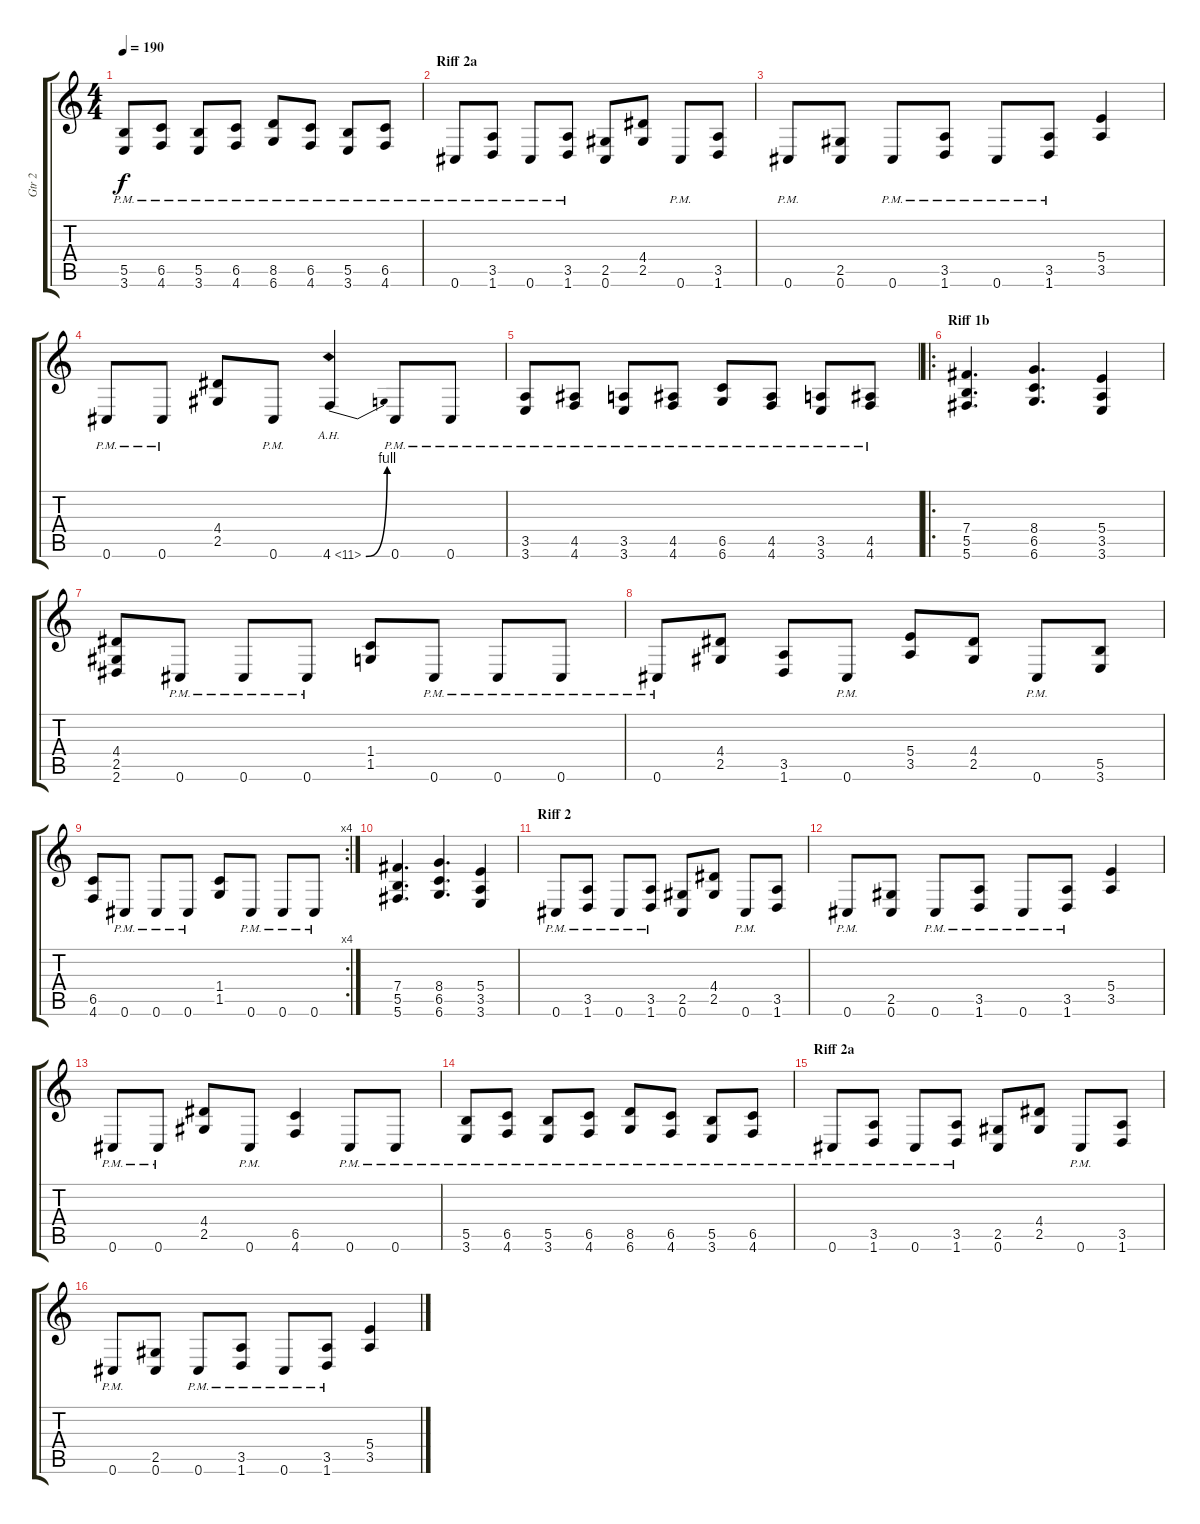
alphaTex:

\track ("Gtr 2" "Gtr 2") {instrument distortionguitar}
\staff {score tabs}
\tuning (Db4 Ab3 E3 B2 Gb2 Db2) {hide}
\ts (4 4)
\tempo 190
\clef g2
\ks c
(5.5{pm} 3.6{pm}).8{dy f} (6.5{pm} 4.6{pm}).8 (5.5{pm} 3.6{pm}).8 (6.5{pm} 4.6{pm}).8 (8.5{pm} 6.6{pm}).8 (6.5{pm} 4.6{pm}).8 (5.5{pm} 3.6{pm}).8 (6.5{pm} 4.6{pm}).8 |
\section ("" "Riff 2a")
0.6{pm}.8 (3.5{pm} 1.6{pm}).8 0.6{pm}.8 (3.5{pm} 1.6{pm}).8 (2.5 0.6).8 (4.4 2.5).8 0.6{pm}.8 (3.5 1.6).8 |
0.6{pm}.8 (2.5 0.6).8 0.6{pm}.8 (3.5{pm} 1.6{pm}).8 0.6{pm}.8 (3.5{pm} 1.6{pm}).8 (5.4 3.5).4 |
0.6{pm}.8 0.6{pm}.8 (4.4 2.5).8 0.6{pm}.8 4.6{be (bend 0 0 60 4) ah 7}.4 0.6{pm}.8 0.6{pm}.8 |
(3.5{pm} 3.6{pm}).8 (4.5{pm} 4.6{pm}).8 (3.5{pm} 3.6{pm}).8 (4.5{pm} 4.6{pm}).8 (6.5{pm} 6.6{pm}).8 (4.5{pm} 4.6{pm}).8 (3.5{pm} 3.6{pm}).8 (4.5{pm} 4.6{pm}).8 |
\ro
\section ("" "Riff 1b")
(7.4 5.5 5.6).4{d} (8.4 6.5 6.6).4{d} (5.4 3.5 3.6).4 |
(4.4 2.5 2.6).8 0.6{pm}.8 0.6{pm}.8 0.6{pm}.8 (1.4 1.5).8 0.6{pm}.8 0.6{pm}.8 0.6{pm}.8 |
0.6{pm}.8 (4.4 2.5).8 (3.5 1.6).8 0.6{pm}.8 (5.4 3.5).8 (4.4 2.5).8 0.6{pm}.8 (5.5 3.6).8 |
\rc 4
(6.5 4.6).8 0.6{pm}.8 0.6{pm}.8 0.6{pm}.8 (1.4 1.5).8 0.6{pm}.8 0.6{pm}.8 0.6{pm}.8 |
(7.4 5.5 5.6).4{d} (8.4 6.5 6.6).4{d} (5.4 3.5 3.6).4 |
\section ("" "Riff 2")
0.6{pm}.8 (3.5{pm} 1.6{pm}).8 0.6{pm}.8 (3.5{pm} 1.6{pm}).8 (2.5 0.6).8 (4.4 2.5).8 0.6{pm}.8 (3.5 1.6).8 |
0.6{pm}.8 (2.5 0.6).8 0.6{pm}.8 (3.5{pm} 1.6{pm}).8 0.6{pm}.8 (3.5{pm} 1.6{pm}).8 (5.4 3.5).4 |
0.6{pm}.8 0.6{pm}.8 (4.4 2.5).8 0.6{pm}.8 (6.5 4.6).4 0.6{pm}.8 0.6{pm}.8 |
(5.5{pm} 3.6{pm}).8 (6.5{pm} 4.6{pm}).8 (5.5{pm} 3.6{pm}).8 (6.5{pm} 4.6{pm}).8 (8.5{pm} 6.6{pm}).8 (6.5{pm} 4.6{pm}).8 (5.5{pm} 3.6{pm}).8 (6.5{pm} 4.6{pm}).8 |
\section ("" "Riff 2a")
0.6{pm}.8 (3.5{pm} 1.6{pm}).8 0.6{pm}.8 (3.5{pm} 1.6{pm}).8 (2.5 0.6).8 (4.4 2.5).8 0.6{pm}.8 (3.5 1.6).8 |
0.6{pm}.8 (2.5 0.6).8 0.6{pm}.8 (3.5{pm} 1.6{pm}).8 0.6{pm}.8 (3.5{pm} 1.6{pm}).8 (5.4 3.5).4
